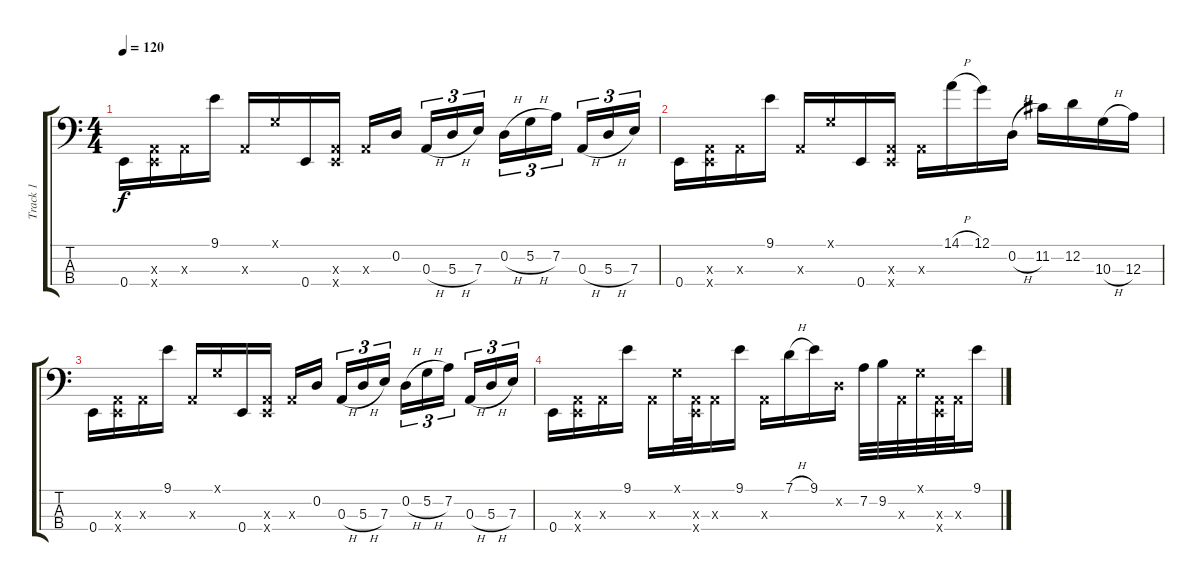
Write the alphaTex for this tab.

\track ("Track 1" "Track 1") {instrument slapbass1}
\staff {score tabs}
\tuning (G2 D2 A1 E1) {hide}
\ts (4 4)
\tempo 120
\clef f4
\ks c
0.4.16{dy f} (0.3{x} 0.4{x}).16 0.3{x}.16 9.1.16 0.3{x}.16 0.1{x}.16 0.4.16 (0.3{x} 0.4{x}).16 0.3{x}.16 0.2.16{beam splitsecondary} 0.3{h}.16{tu (3 2)} 5.3{h}.16{tu (3 2)} 7.3.16{tu (3 2)} 0.2{h}.16{tu (3 2)} 5.2{h}.16{tu (3 2)} 7.2.16{tu (3 2) beam splitsecondary} 0.3{h}.16{tu (3 2)} 5.3{h}.16{tu (3 2)} 7.3.16{tu (3 2)} |
0.4.16 (0.3{x} 0.4{x}).16 0.3{x}.16 9.1.16 0.3{x}.16 0.1{x}.16 0.4.16 (0.3{x} 0.4{x}).16 0.3{x}.16 14.1{h}.16 12.1.16 0.2{h}.16 11.2.16 12.2.16 10.3{h}.16 12.3.16 |
0.4.16 (0.3{x} 0.4{x}).16 0.3{x}.16 9.1.16 0.3{x}.16 0.1{x}.16 0.4.16 (0.3{x} 0.4{x}).16 0.3{x}.16 0.2.16{beam splitsecondary} 0.3{h}.16{tu (3 2)} 5.3{h}.16{tu (3 2)} 7.3.16{tu (3 2)} 0.2{h}.16{tu (3 2)} 5.2{h}.16{tu (3 2)} 7.2.16{tu (3 2) beam splitsecondary} 0.3{h}.16{tu (3 2)} 5.3{h}.16{tu (3 2)} 7.3.16{tu (3 2)} |
0.4.16 (0.3{x} 0.4{x}).16 0.3{x}.16 9.1.16 0.3{x}.16 0.1{x}.32 (0.3{x} 0.4{x}).32 0.3{x}.16 9.1.16 0.3{x}.16 7.1{h}.16 9.1.16 0.2{x}.16 7.2.32 9.2.32 0.3{x}.32 0.1{x}.32 (0.3{x} 0.4{x}).32 0.3{x}.32 9.1.16
